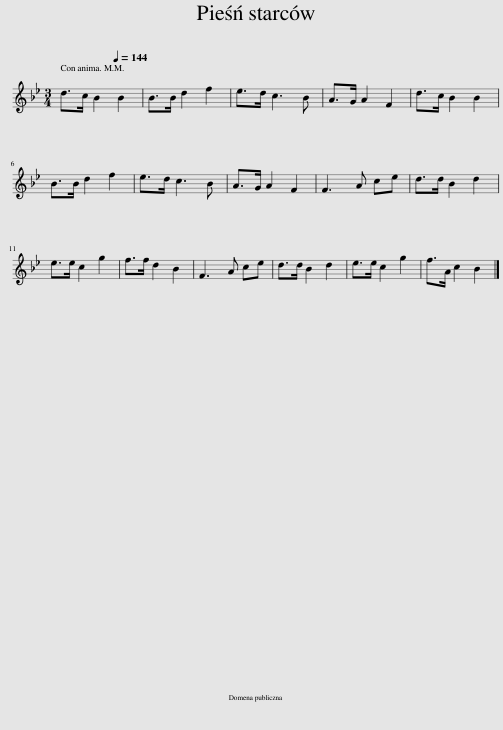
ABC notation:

X:1
L:1/8
Q:1/4=144
M:3/4
I:linebreak $
K:Bb
V:1 treble
V:1
 d>c B2 B2 | B>B d2 f2 | e>d c3 B | A>G A2 F2 | d>c B2 B2 |$ %5
 B>B d2 f2 | e>d c3 B | A>G A2 F2 | F3 A ce | d>d B2 d2 |$ %10
 e>e c2 g2 | f>f d2 B2 | F3 A ce | d>d B2 d2 | e>e c2 g2 | %15
 f>A c2 B2 |] %16
